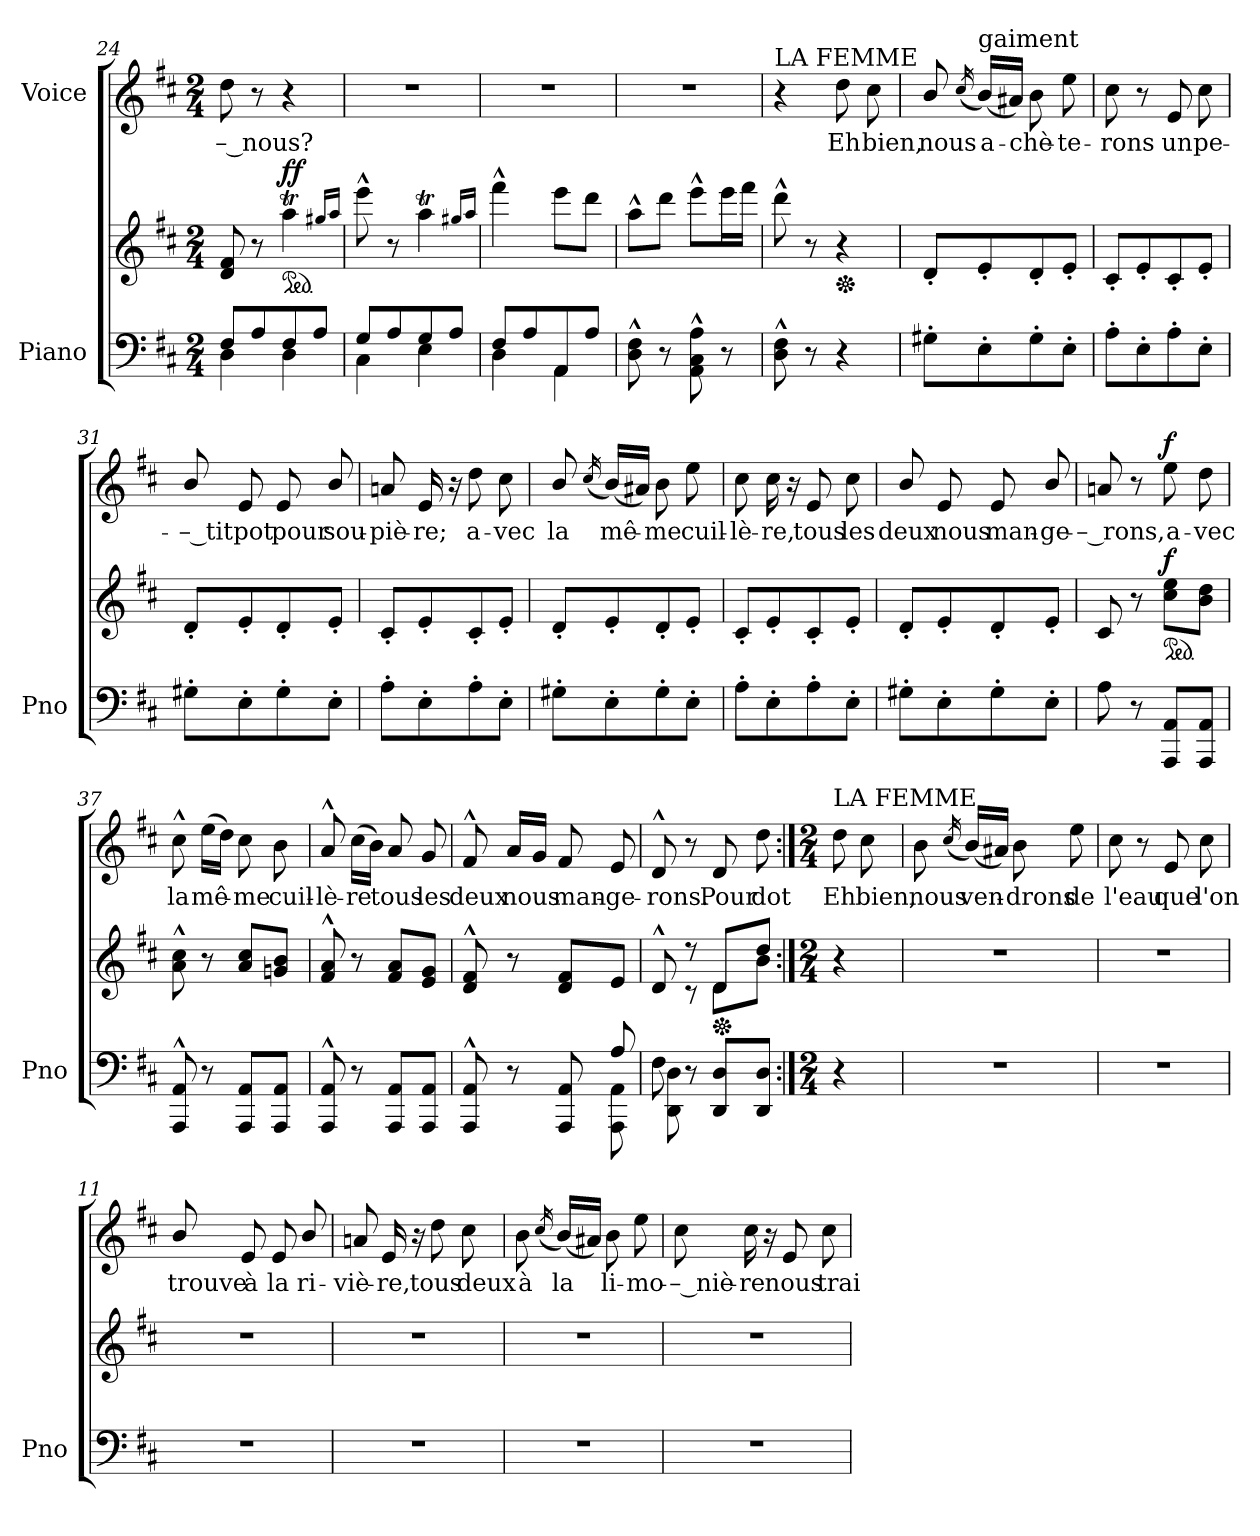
**kern	**kern	**dynam	**kern	**text	**dynam
*part2	*part2	*part2	*part1	*part1	*part1
*staff3	*staff2	*staff2/3	*staff1	*staff1	*staff1
*I"Piano	*	*	*I"Voice	*	*
*I'Pno	*	*	*	*	*
*clefF4	*clefG2	*	*clefG2	*	*
*k[f#c#]	*k[f#c#]	*	*k[f#c#]	*	*
*M2/4	*M2/4	*	*M2/4	*	*
=24	=24	=24	=24	=24	=24
*^	*	*	*	*	*
8F#/L	4D\	8d/ 8f#/	.	8dd\	-– nous?	.
8A/	.	8r	.	8r	.	.
*	*	*ped	*	*	*	*
!	!	!	!LO:DY:a	!	!	!
8F#/	4D\	4aaT\	ff	4r	.	.
8A/J	.	.	.	.	.	.
.	.	16qgg#X/LL	.	.	.	.
.	.	16qaa/JJ	.	.	.	.
=25	=25	=25	=25	=25	=25	=25
8G/L	4C#\	8eee^^\	.	2r	.	.
8A/	.	8r	.	.	.	.
8G/	4E\	4aaT\	.	.	.	.
8A/J	.	.	.	.	.	.
.	.	16qgg#X/LL	.	.	.	.
.	.	16qaa/JJ	.	.	.	.
=26	=26	=26	=26	=26	=26	=26
8F#/L	4D\	4fff#^^\	.	2r	.	.
8A/	.	.	.	.	.	.
8AA/	4AA\	8eee\L	.	.	.	.
8A/J	.	8ddd\J	.	.	.	.
*v	*v	*	*	*	*	*
=27	=27	=27	=27	=27	=27
8D\^^ 8F#\^^	8aa^^\L	.	2r	.	.
8r	8ddd\J	.	.	.	.
8AA\^^ 8C#\^^ 8A\^^	8eee^^\L	.	.	.	.
8r	16eee\L	.	.	.	.
.	16fff#\JJ	.	.	.	.
=28	=28	=28	=28	=28	=28
!	!	!	!LO:TX:a:t=LA FEMME	!	!
8D\^^ 8F#\^^	8ddd^^\	.	4r	.	.
8r	8r	.	.	.	.
*	*Xped	*	*	*	*
4r	4r	.	8dd\	Eh	.
.	.	.	8cc#\	bien,	.
=29	=29	=29	=29	=29	=29
8G#X'\L	8d'/L	.	8b/	nous	.
.	.	.	(16qcc#/	.	.
!	!	!	!LO:TX:a:t=gaiment	!	!
8E'\	8e'/	.	(16b/LL)	a-	.
.	.	.	16a#X/JJ)	.	.
8G#'\	8d'/	.	8b\	-chè-	.
8E'\J	8e'/J	.	8ee\	-te-	.
=30	=30	=30	=30	=30	=30
8A'\L	8c#'/L	.	8cc#\	-rons	.
8E'\	8e'/	.	8r	.	.
8A'\	8c#'/	.	8e/	un	.
8E'\J	8e'/J	.	8cc#\	pe-	.
=31	=31	=31	=31	=31	=31
8G#X'\L	8d'/L	.	8b/	-– tit	.
8E'\	8e'/	.	8e/	pot	.
8G#'\	8d'/	.	8e/	pour	.
8E'\J	8e'/J	.	8b/	sou-	.
=32	=32	=32	=32	=32	=32
8A'\L	8c#'/L	.	8an/	-piè-	.
8E'\	8e'/	.	16e/	-re;	.
.	.	.	16r	.	.
8A'\	8c#'/	.	8dd\	a-	.
8E'\J	8e'/J	.	8cc#\	-vec	.
=33	=33	=33	=33	=33	=33
8G#X'\L	8d'/L	.	8b/	la	.
.	.	.	(16qcc#/	.	.
8E'\	8e'/	.	(16b/LL)	mê-	.
.	.	.	16a#X/JJ)	.	.
8G#'\	8d'/	.	8b\	-me	.
8E'\J	8e'/J	.	8ee\	cuil-	.
=34	=34	=34	=34	=34	=34
8A'\L	8c#'/L	.	8cc#\	-lè-	.
8E'\	8e'/	.	16cc#\	-re,	.
.	.	.	16r	.	.
8A'\	8c#'/	.	8e/	tous	.
8E'\J	8e'/J	.	8cc#\	les	.
=35	=35	=35	=35	=35	=35
8G#X'\L	8d'/L	.	8b/	deux	.
8E'\	8e'/	.	8e/	nous	.
8G#'\	8d'/	.	8e/	man-	.
8E'\J	8e'/J	.	8b/	-ge-	.
=36	=36	=36	=36	=36	=36
8A\	8c#/	.	8an/	-– rons,	.
8r	8r	.	8r	.	.
*	*ped	*	*	*	*
!	!	!LO:DY:a	!	!	!LO:DY:a
8AAA/ 8AA/L	8cc#\ 8ee\L	f	8ee\	a-	f
8AAA/ 8AA/J	8b\ 8dd\J	.	8dd\	-vec	.
=37	=37	=37	=37	=37	=37
8AAA/^^ 8AA/^^	8a\^^ 8cc#\^^	.	8cc#^^\	la	.
8r	8r	.	(16ee\LL	mê-	.
.	.	.	16dd\JJ)	.	.
8AAA/ 8AA/L	8a/ 8cc#/L	.	8cc#\	-me	.
8AAA/ 8AA/J	8gn/ 8b/J	.	8b\	cuil-	.
=38	=38	=38	=38	=38	=38
8AAA/^^ 8AA/^^	8f#/^^ 8a/^^	.	8a^^/	-lè-	.
8r	8r	.	(16cc#\LL	-re	.
.	.	.	16b\JJ)	.	.
8AAA/ 8AA/L	8f#/ 8a/L	.	8a/	tous	.
8AAA/ 8AA/J	8e/ 8g/J	.	8g/	les	.
=39	=39	=39	=39	=39	=39
*^	*	*	*	*	*
8AAA/^^ 8AA/^^	4.ryy	8d/^^ 8f#/^^	.	8f#^^/	deux	.
8r	.	8r	.	16a/LL	nous	.
.	.	.	.	16g/JJ	.	.
8AAA/ 8AA/	.	8d/ 8f#/L	.	8f#/	man-	.
8AAA\ 8AA\	8A/	8e/J	.	8e/	-ge-	.
=40	=40	=40	=40	=40	=40	=40
*	*	*^	*	*	*	*
8F#\	8DD\ 8D\	8d^^/	8ryy	.	8d^^/	-rons.	.
4.ryy	8r	8r	8r	.	8r	.	.
*	*	*Xped	*	*	*	*	*
.	8DD/ 8D/L	8d/L	8d\L	.	8d/	Pour	.
.	8DD/ 8D/J	8dd/J	8b\J	.	8dd\	dot	.
*v	*v	*	*	*	*	*	*
*	*v	*v	*	*	*	*
=40X1:|!	=40X1:|!	=40X1:|!	=40X1:|!	=40X1:|!	=40X1:|!
*M2/4	*M2/4	*	*M2/4	*	*
*^	*^	*	*	*	*
!	!	!	!	!	!LO:TX:a:t=LA FEMME	!	!
*v	*v	*	*	*	*	*	*
*	*v	*v	*	*	*	*
4r	4r	.	8dd\	Eh	.
.	.	.	8cc#\	bien,	.
=9	=9	=9	=9	=9	=9
2r	2r	.	8b\	nous	.
.	.	.	(16qcc#/	.	.
.	.	.	(16b/LL)	ven-	.
.	.	.	16a#X/JJ)	.	.
.	.	.	8b\	-drons	.
.	.	.	8ee\	de	.
=10	=10	=10	=10	=10	=10
2r	2r	.	8cc#\	l'eau	.
.	.	.	8r	.	.
.	.	.	8e/	que	.
.	.	.	8cc#\	l'on	.
=11	=11	=11	=11	=11	=11
2r	2r	.	8b/	trouve	.
.	.	.	8e/	à	.
.	.	.	8e/	la	.
.	.	.	8b/	ri-	.
=12	=12	=12	=12	=12	=12
2r	2r	.	8an/	-viè-	.
.	.	.	16e/	-re,	.
.	.	.	16r	.	.
.	.	.	8dd\	tous	.
.	.	.	8cc#\	deux	.
=13	=13	=13	=13	=13	=13
2r	2r	.	8b\	à	.
.	.	.	(16qcc#/	.	.
.	.	.	(16b/LL)	la	.
.	.	.	16a#X/JJ)	.	.
.	.	.	8b\	li-	.
.	.	.	8ee\	-mo-	.
=14	=14	=14	=14	=14	=14
2r	2r	.	8cc#\	-– niè-	.
.	.	.	16cc#\	-re	.
.	.	.	16r	.	.
.	.	.	8e/	nous	.
.	.	.	8cc#\	trai-	.
=	=	=	=	=	=
*-	*-	*-	*-	*-	*-
